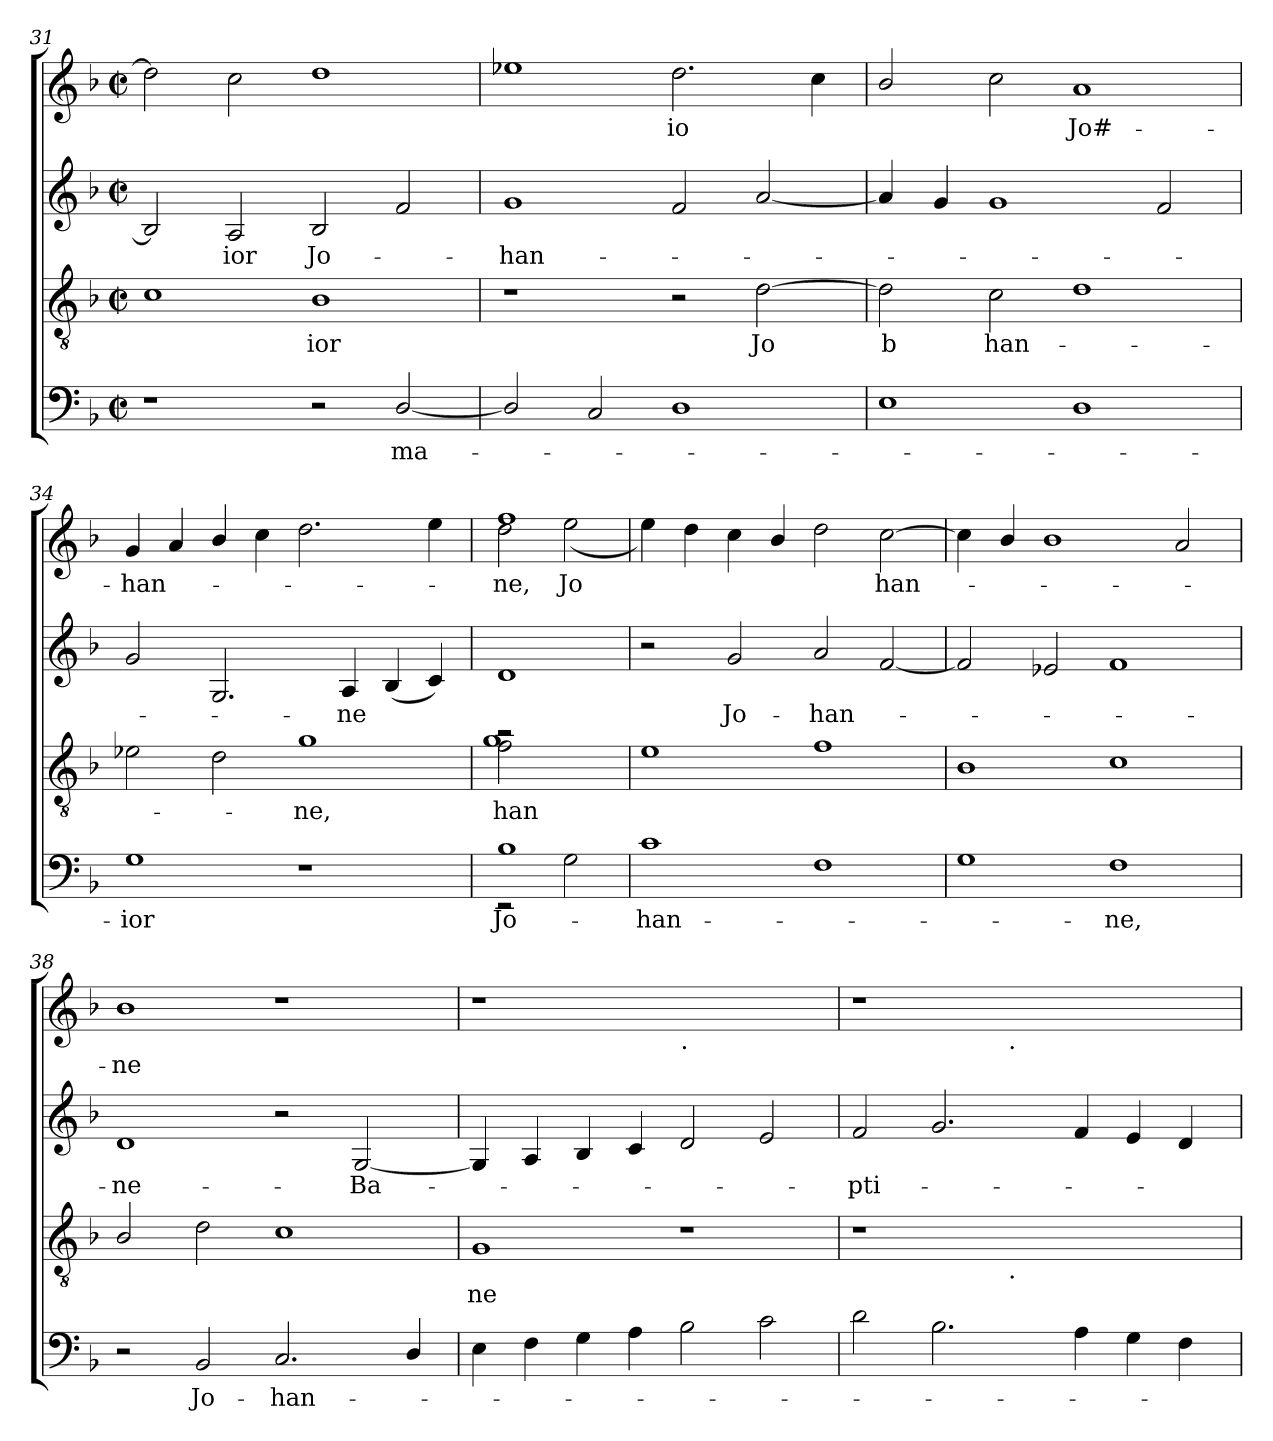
**kern	**text	**kern	**text	**kern	**text	**kern	**text
*part4	*part4	*part3	*part3	*part2	*part2	*part1	*part1
*staff4	*staff4	*staff3	*staff3	*staff2	*staff2	*staff1	*staff1
*clefF4	*	*clefGv2	*	*clefG2	*	*clefG2	*
*k[b-]	*	*k[b-]	*	*k[b-]	*	*k[b-]	*
*F:	*	*F:	*	*F:	*	*F:	*
*M2/2	*	*M2/2	*	*M2/2	*	*M2/2	*
*met(c|)	*	*met(c|)	*	*met(c|)	*	*met(c|)	*
=31	=31	=31	=31	=31	=31	=31	=31
1r	.	1c	.	2B-/]	.	2dd\]	.
!	!	!	!	!	!LO:LY:b	!	!
.	.	.	.	2A/	-ior	2cc\	.
!	!	!	!LO:LY:b	!	!LO:LY:b	!	!
2r	.	1B-	-ior	2B-/	Jo-	1dd	.
!	!LO:LY:b	!	!	!	!	!	!
[<2D/	ma-	.	.	2f/	.	.	.
=32	=32	=32	=32	=32	=32	=32	=32
!	!	!	!	!	!LO:LY:b	!	!
2D/]	.	1r	.	1g	-han-	1ee-	.
2C/	.	.	.	.	.	.	.
!	!	!	!	!	!	!	!LO:LY:b
1D	.	2r	.	2f/	.	2.dd\	-io
!	!	!	!LO:LY:b	!	!	!	!
.	.	[>2d\	Jo	[<2a/	.	.	.
.	.	.	.	.	.	4cc\	.
=33	=33	=33	=33	=33	=33	=33	=33
!	!	!	!LO:LY:b	!	!	!	!
1E	.	2d\]	b	4a/]	.	2b-/	.
.	.	.	.	4g/	.	.	.
!	!	!	!LO:LY:b	!	!	!	!
.	.	2c\	han-	1g	.	2cc\	.
!	!	!	!	!	!	!	!LO:LY:b
1D	.	1d	.	.	.	1a	Jo#-
.	.	.	.	2f/	.	.	.
=34	=34	=34	=34	=34	=34	=34	=34
!	!LO:LY:b	!	!	!	!	!	!LO:LY:b
1G	-ior	2e-\	.	2g/	.	4g/	-han-
.	.	.	.	.	.	4a/	.
.	.	2d\	.	2.G/	.	4b-/	.
.	.	.	.	.	.	4cc\	.
!	!	!	!LO:LY:b	!	!	!	!
1r	.	1g	-ne,	.	.	2.dd\	.
!	!	!	!	!	!LO:LY:b	!	!
.	.	.	.	4A/	-ne	.	.
.	.	.	.	(4B-/	.	.	.
.	.	.	.	4c/)	.	4ee\	.
=35	=35	=35	=35	=35	=35	=35	=35
!	!LO:LY:b	!	!LO:LY:b	!	!	!	!
*^	*	*^	*	*	*	*	*
*	*	*	*	*^	*	*	*	*	*
!	!	!	!	!	!	!LO:LY:b	!	!	!	!LO:LY:b
*	*	*	*	*	*	*	*	*	*^	*
1B-	2rEE	Jo-	2ra	2f\	1g	-han-	1d	.	1ff	2dd\	-ne,
!	!	!	!	!	!	!	!	!	!	!	!LO:LY:b
.	2G\	.	2ryy	2ryy	.	.	.	.	.	(>2ee\	Jo-
*	*	*	*	*v	*v	*	*	*	*	*	*
!!LO:PB:g=z
=36	=36	=36	=36	=36	=36	=36	=36	=36	=36	=36
!	!	!LO:LY:b	!	!	!	!	!	!	!	!
*v	*v	*	*	*	*	*	*	*v	*v	*
*	*	*v	*v	*	*	*	*	*
1c	-han-	1e	.	2r	.	4ee\)	.
.	.	.	.	.	.	4dd\	.
!	!	!	!	!	!LO:LY:b	!	!
.	.	.	.	2g/	Jo-	4cc\	.
.	.	.	.	.	.	4b-/	.
!	!	!	!	!	!LO:LY:b	!	!
1F	.	1f	.	2a/	-han-	2dd\	.
!	!	!	!	!	!	!	!LO:LY:b
.	.	.	.	[<2f/	.	[>2cc\	-han-
=37	=37	=37	=37	=37	=37	=37	=37
1G	.	1B-	.	2f/]	.	4cc\]	.
.	.	.	.	.	.	4b-/	.
.	.	.	.	2e-/	.	1b-	.
!	!LO:LY:b	!	!	!	!	!	!
1F	-ne,	1c	.	1f	.	.	.
.	.	.	.	.	.	2a/	.
=38	=38	=38	=38	=38	=38	=38	=38
!	!	!	!	!	!LO:LY:b	!	!LO:LY:b
2r	.	2B-/	.	1d	-ne-	1b-	-ne
!	!LO:LY:b	!	!	!	!	!	!
2BB-/	Jo-	2d\	.	.	.	.	.
!	!LO:LY:b	!	!	!	!	!	!
2.C/	-han-	1c	.	2r	.	1r	.
!	!	!	!	!	!LO:LY:b	!	!
.	.	.	.	[<2G/	-Ba-	.	.
4D/	.	.	.	.	.	.	.
=39	=39	=39	=39	=39	=39	=39	=39
!	!	!	!LO:LY:b	!	!	!	!
4E\	.	1G	-ne	4G/]	.	1r	.
4F\	.	.	.	4A/	.	.	.
4G\	.	.	.	4B-/	.	.	.
4A\	.	.	.	4c/	.	.	.
!	!	!	!	!	!	!LO:TX:b:t=.	!
2B-\	.	1r	.	2d/	.	1ryy	.
2c\	.	.	.	2e/	.	.	.
=40	=40	=40	=40	=40	=40	=40	=40
!	!	!	!	!	!LO:LY:b	!	!
*	*	*^	*	*	*	*^	*
2d\	.	1r	2ryy	.	2f/	-pti-	1r	2ryy	.
2.B-\	.	.	4...ryy	.	2.g/	.	.	4...ryy	.
!	!	!	!	!	!	!	!	!LO:TX:b:t=.	!
!	!	!	!LO:TX:b:t=.	!	!	!	!	!	!
.	.	.	1ryy	.	.	.	.	1ryy	.
.	.	1ryy	.	.	.	.	1ryy	.	.
4A\	.	.	.	.	4f/	.	.	.	.
4G\	.	.	.	.	4e/	.	.	.	.
4F\	.	.	.	.	4d/	.	.	.	.
.	.	.	32ryy	.	.	.	.	32ryy	.
*	*	*v	*v	*	*	*	*v	*v	*
=	=	=	=	=	=	=	=
*-	*-	*-	*-	*-	*-	*-	*-
